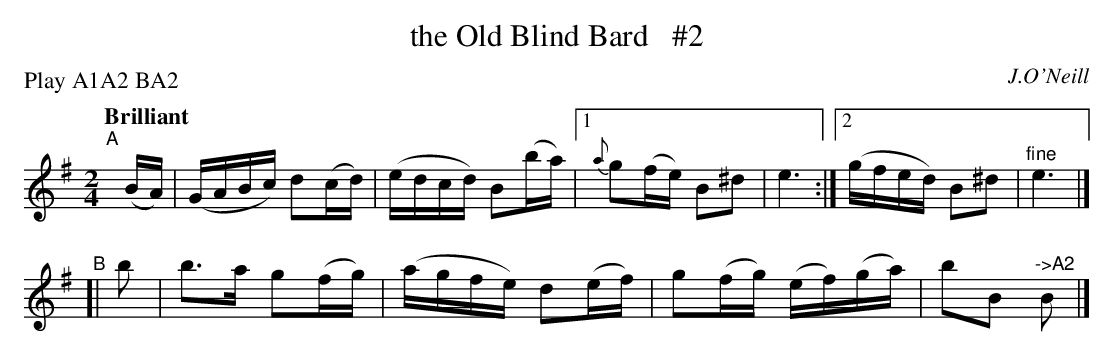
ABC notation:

X:1
T: the Old Blind Bard   #2
O: J.O'Neill
P: Play A1A2 BA2
Q: "Brilliant"
M: 2/4
L: 1/16
K: Em
"^A"[|] (BA) | (GABc) d2(cd) | (edcd) B2(ba) |1 {a}g2(fe) B2^d2 | e6 :|2 (gfed) B2^d2 | "^fine"e6 |]
"^B"[| b2 | b3a g2(fg) | (agfe) d2(ef) | g2(fg) (ef)(ga) | b2B2 "^->A2"B2 |]
